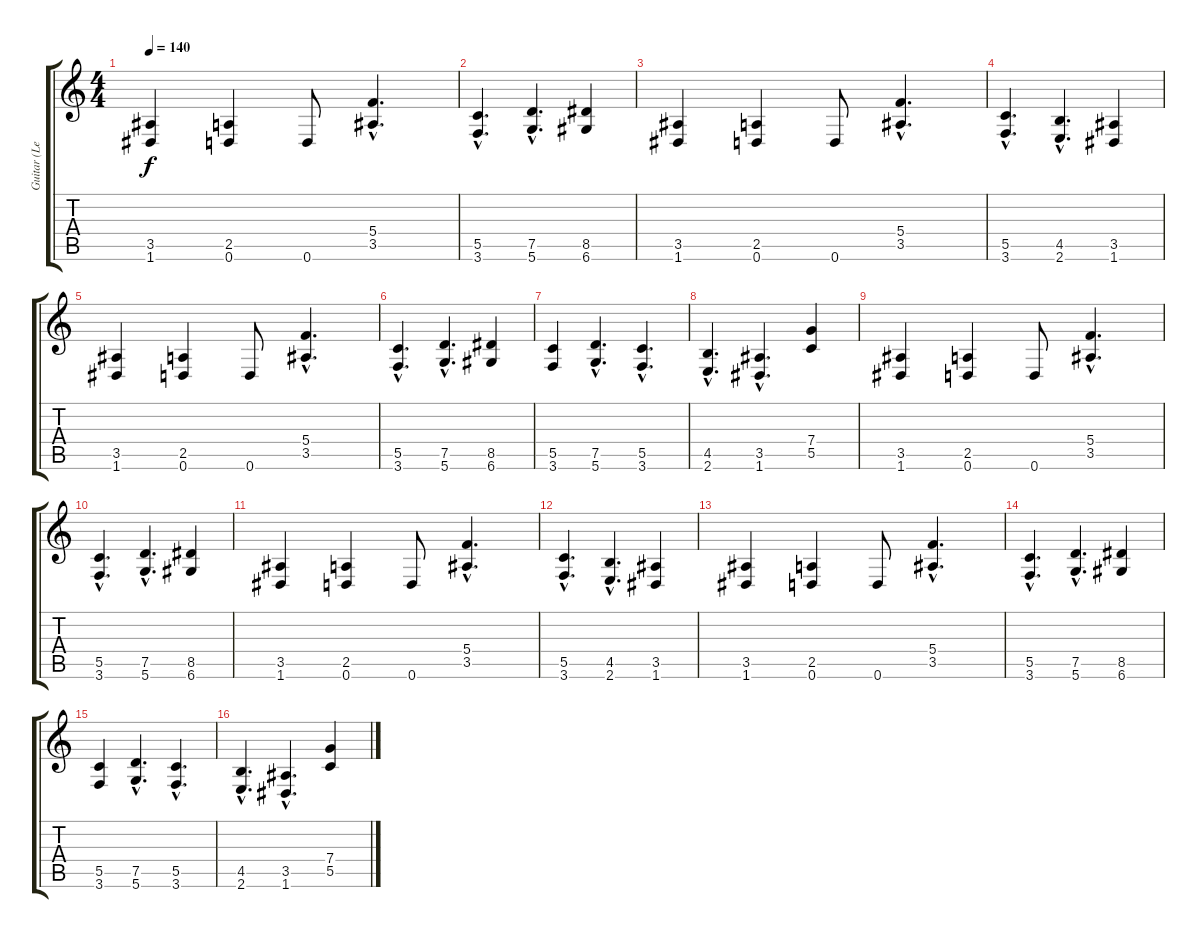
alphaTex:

\track ("Guitar (Lead)" "Guitar (Le") {instrument distortionguitar}
\staff {score tabs}
\tuning (D4 A3 F3 C3 G2 D2) {hide}
\ts (4 4)
\tempo 140
\clef g2
\ks c
(3.5 1.6).4{dy f} (2.5 0.6).4 0.6.8 (5.4{hac} 3.5{hac}).4{d} |
(5.5{hac} 3.6{hac}).4{d} (7.5{hac} 5.6{hac}).4{d} (8.5 6.6).4 |
(3.5 1.6).4 (2.5 0.6).4 0.6.8 (5.4{hac} 3.5{hac}).4{d} |
(5.5{hac} 3.6{hac}).4{d} (4.5{hac} 2.6{hac}).4{d} (3.5 1.6).4 |
(3.5 1.6).4 (2.5 0.6).4 0.6.8 (5.4{hac} 3.5{hac}).4{d} |
(5.5{hac} 3.6{hac}).4{d} (7.5{hac} 5.6{hac}).4{d} (8.5 6.6).4 |
(5.5 3.6).4 (7.5{hac} 5.6{hac}).4{d} (5.5{hac} 3.6{hac}).4{d} |
(4.5{hac} 2.6{hac}).4{d} (3.5{hac} 1.6{hac}).4{d} (7.4 5.5).4 |
(3.5 1.6).4 (2.5 0.6).4 0.6.8 (5.4{hac} 3.5{hac}).4{d} |
(5.5{hac} 3.6{hac}).4{d} (7.5{hac} 5.6{hac}).4{d} (8.5 6.6).4 |
(3.5 1.6).4 (2.5 0.6).4 0.6.8 (5.4{hac} 3.5{hac}).4{d} |
(5.5{hac} 3.6{hac}).4{d} (4.5{hac} 2.6{hac}).4{d} (3.5 1.6).4 |
(3.5 1.6).4 (2.5 0.6).4 0.6.8 (5.4{hac} 3.5{hac}).4{d} |
(5.5{hac} 3.6{hac}).4{d} (7.5{hac} 5.6{hac}).4{d} (8.5 6.6).4 |
(5.5 3.6).4 (7.5{hac} 5.6{hac}).4{d} (5.5{hac} 3.6{hac}).4{d} |
(4.5{hac} 2.6{hac}).4{d} (3.5{hac} 1.6{hac}).4{d} (7.4 5.5).4
